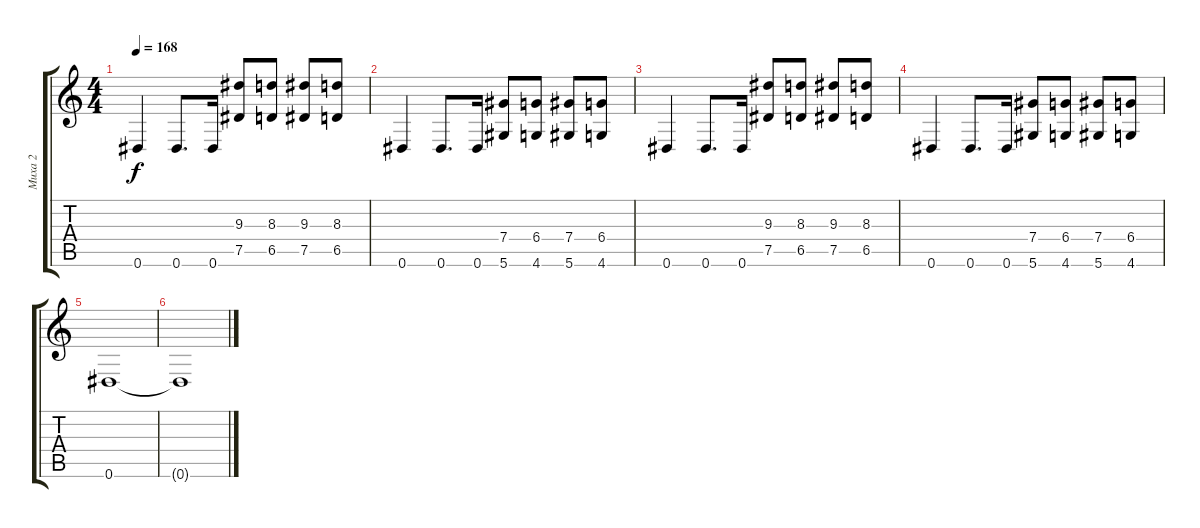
\track ("Миха 2" "Миха 2") {instrument electricguitarclean}
\staff {score tabs}
\tuning (Eb4 Bb3 Gb3 Db3 Ab2 Eb2) {hide}
\ts (4 4)
\tempo 168
\clef g2
\ks c
0.6.4{dy f} 0.6.8{d} 0.6.16 (9.3 7.5).8 (8.3 6.5).8 (9.3 7.5).8 (8.3 6.5).8 |
0.6.4 0.6.8{d} 0.6.16 (7.4 5.6).8 (6.4 4.6).8 (7.4 5.6).8 (6.4 4.6).8 |
0.6.4 0.6.8{d} 0.6.16 (9.3 7.5).8 (8.3 6.5).8 (9.3 7.5).8 (8.3 6.5).8 |
0.6.4 0.6.8{d} 0.6.16 (7.4 5.6).8 (6.4 4.6).8 (7.4 5.6).8 (6.4 4.6).8 |
0.6.1 |
0.6{t}.1
